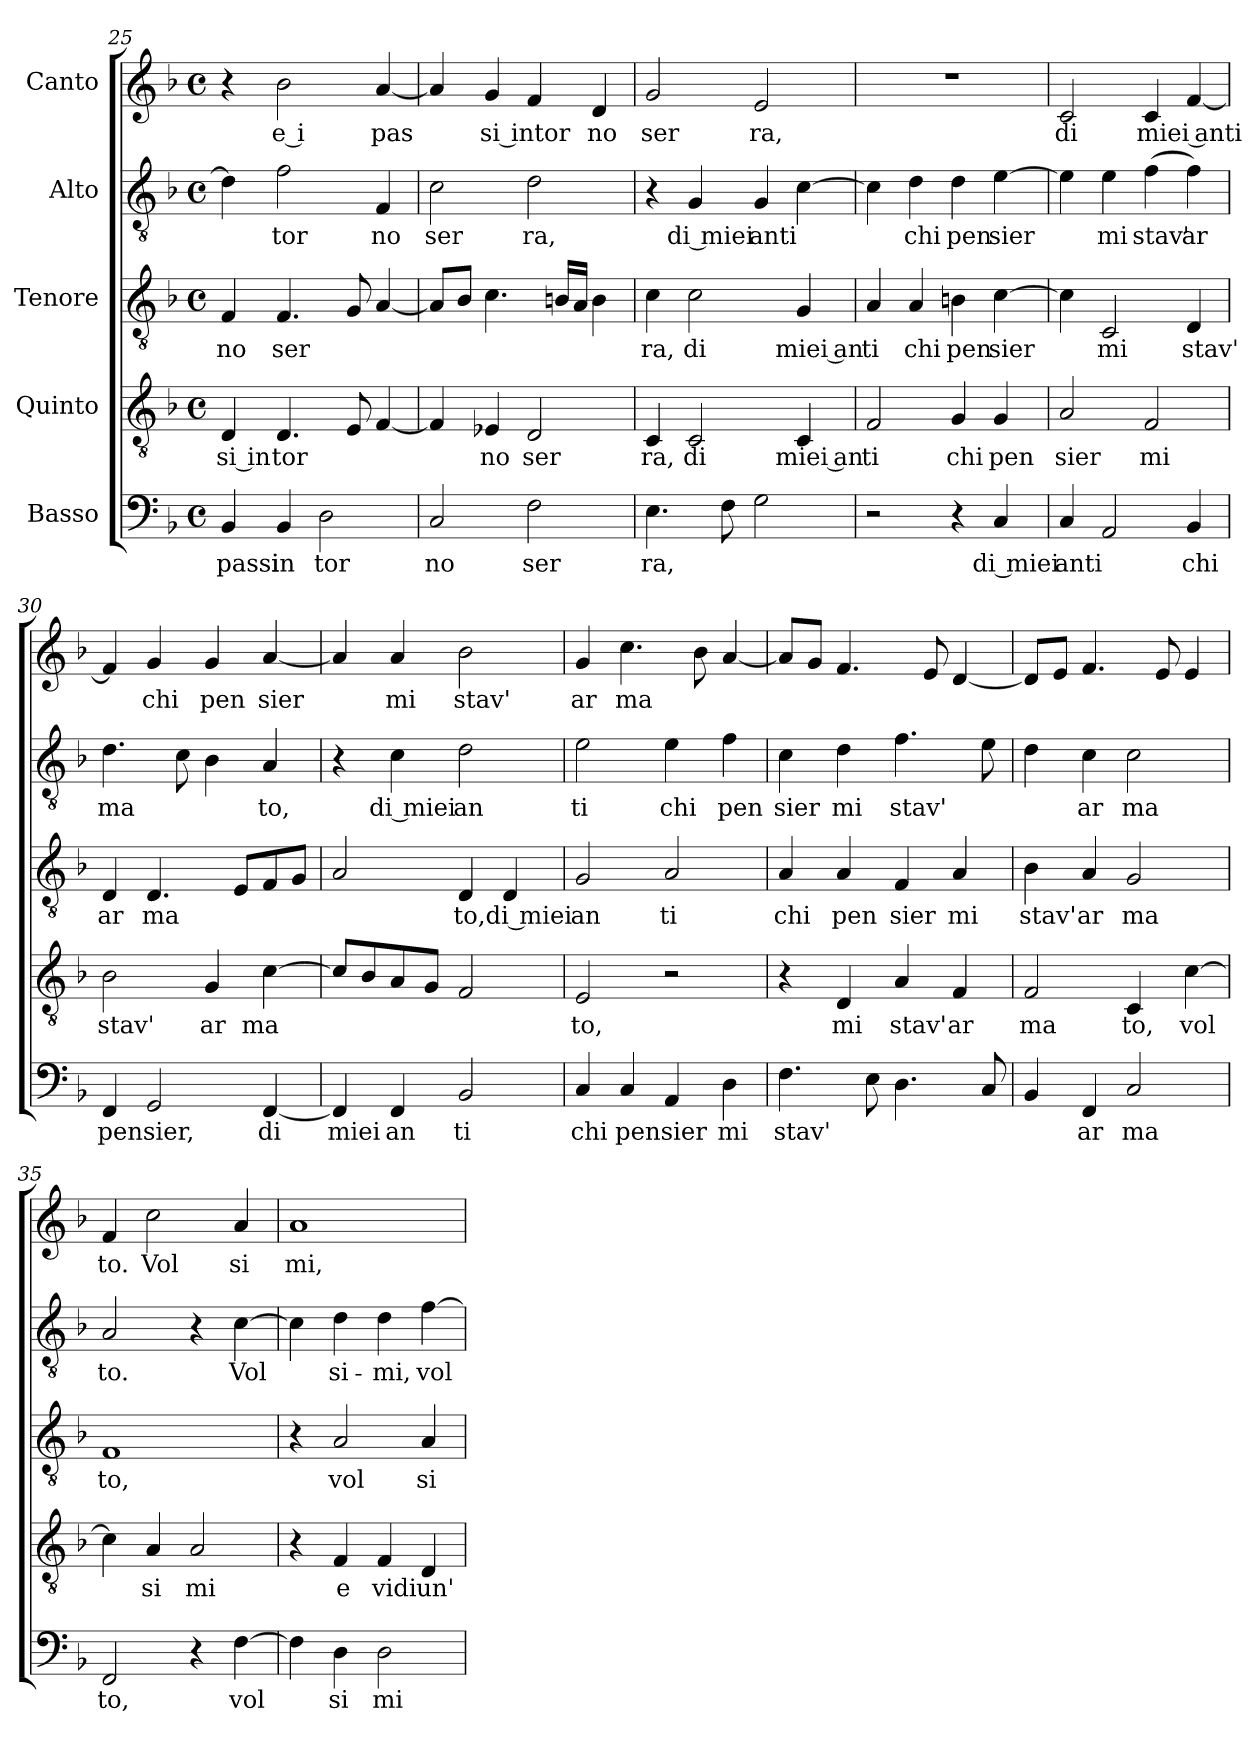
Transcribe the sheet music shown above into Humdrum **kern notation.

**kern	**text	**kern	**text	**kern	**text	**kern	**text	**kern	**text
*part5	*part5	*part4	*part4	*part3	*part3	*part2	*part2	*part1	*part1
*staff5	*staff5	*staff4	*staff4	*staff3	*staff3	*staff2	*staff2	*staff1	*staff1
*I"Basso	*	*I"Quinto	*	*I"Tenore	*	*I"Alto	*	*I"Canto	*
*clefF4	*	*clefGv2	*	*clefGv2	*	*clefGv2	*	*clefG2	*
*k[b-]	*	*k[b-]	*	*k[b-]	*	*k[b-]	*	*k[b-]	*
*F:	*	*F:	*	*F:	*	*F:	*	*F:	*
*M4/4	*	*M4/4	*	*M4/4	*	*M4/4	*	*M4/4	*
*met(c)	*	*met(c)	*	*met(c)	*	*met(c)	*	*met(c)	*
=25	=25	=25	=25	=25	=25	=25	=25	=25	=25
!	!LO:LY:b:cj	!	!LO:LY:b:rj	!	!LO:LY:b:cj	!	!	!	!
4BB-/	passi	4D/	si in	4F/	no	4d\]	.	4r	.
!	!LO:LY:b	!	!LO:LY:b	!	!LO:LY:b	!	!LO:LY:b:cj	!	!LO:LY:b:rj
4BB-/	in	4.D/	tor	4.F/	ser	2f\	tor	2b-\	e i
!	!LO:LY:b:cj	!	!	!	!	!	!	!	!
2D\	tor	.	.	.	.	.	.	.	.
.	.	8E/	.	8G/	.	.	.	.	.
!	!	!	!	!	!	!	!LO:LY:b:cj	!	!LO:LY:b
.	.	[<4F/	.	[<4A/	.	4F/	no	[<4a/	pas
=26	=26	=26	=26	=26	=26	=26	=26	=26	=26
!	!LO:LY:b:cj	!	!	!	!	!	!LO:LY:b:cj	!	!
2C/	no	4F/]	.	8A/L]	.	2c\	ser	4a/]	.
.	.	.	.	8B-/J	.	.	.	.	.
!	!	!	!LO:LY:b:cj	!	!	!	!	!	!LO:LY:b:rj
.	.	4E-X/	no	4.c\	.	.	.	4g/	si intor
!	!LO:LY:b:cj	!	!LO:LY:b:cj	!	!	!	!LO:LY:b:cj	!	!
2F\	ser	2D/	ser	.	.	2d\	ra,	4f/	.
.	.	.	.	16Bn/L	.	.	.	.	.
.	.	.	.	16A/J	.	.	.	.	.
!	!	!	!	!	!	!	!	!	!LO:LY:b:cj
.	.	.	.	4B\	.	.	.	4d/	no
=27	=27	=27	=27	=27	=27	=27	=27	=27	=27
!	!LO:LY:b	!	!LO:LY:b:cj	!	!LO:LY:b:cj	!	!	!	!LO:LY:b:cj
4.E\	ra,	4C/	ra,	4c\	ra,	4r	.	2g/	ser
!	!	!	!LO:LY:b:cj	!	!LO:LY:b:cj	!	!LO:LY:b:cj	!	!
.	.	2C/	di	2c\	di	4G/	di miei	.	.
8F\	.	.	.	.	.	.	.	.	.
!	!	!	!	!	!	!	!LO:LY:b	!	!LO:LY:b:cj
2G\	.	.	.	.	.	4G/	anti	2e/	ra,
!	!	!	!LO:LY:b:rj	!	!LO:LY:b:rj	!	!	!	!
.	.	4C/	miei an	4G/	miei an	[>4c\	.	.	.
=28	=28	=28	=28	=28	=28	=28	=28	=28	=28
!	!	!	!LO:LY:b:cj	!	!LO:LY:b:cj	!	!	!	!
2r	.	2F/	ti	4A/	ti	4c\]	.	1r	.
!	!	!	!	!	!LO:LY:b:cj	!	!LO:LY:b:cj	!	!
.	.	.	.	4A/	chi	4d\	chi	.	.
!	!	!	!LO:LY:b:cj	!	!LO:LY:b:cj	!	!LO:LY:b:cj	!	!
4r	.	4G/	chi	4Bn\	pen	4d\	pen	.	.
!	!LO:LY:b:cj	!	!LO:LY:b:cj	!	!LO:LY:b	!	!LO:LY:b	!	!
4C/	di miei	4G/	pen	[>4c\	sier	[>4e\	sier	.	.
=29	=29	=29	=29	=29	=29	=29	=29	=29	=29
!	!LO:LY:b	!	!LO:LY:b:cj	!	!	!	!	!	!LO:LY:b:cj
4C/	anti	2A/	sier	4c\]	.	4e\]	.	2c/	di
!	!	!	!	!	!LO:LY:b:cj	!	!LO:LY:b:cj	!	!
2AA/	.	.	.	2C/	mi	4e\	mi	.	.
!	!	!	!LO:LY:b:cj	!	!	!	!LO:LY:b:cj	!	!LO:LY:b:rj
.	.	2F/	mi	.	.	(>4f\	stav'	4c/	miei anti
!	!LO:LY:b:cj	!	!	!	!LO:LY:b:cj	!	!LO:LY:b:cj	!	!
4BB-/	chi	.	.	4D/	stav'	4f\)	ar	[>4f/	.
!!LO:LB:g=z
=30	=30	=30	=30	=30	=30	=30	=30	=30	=30
!	!LO:LY:b	!	!LO:LY:b:cj	!	!LO:LY:b:cj	!	!LO:LY:b	!	!
4FF/	pensier,	2B-\	stav'	4D/	ar	4.d\	ma	4f/]	.
!	!	!	!	!	!LO:LY:b	!	!	!	!LO:LY:b:cj
2GG/	.	.	.	4.D/	ma	.	.	4g/	chi
.	.	.	.	.	.	8c\	.	.	.
!	!	!	!LO:LY:b:cj	!	!	!	!	!	!LO:LY:b:cj
.	.	4G/	ar	.	.	4B-\	.	4g/	pen
.	.	.	.	8E/L	.	.	.	.	.
!	!LO:LY:b:cj	!	!LO:LY:b	!	!	!	!LO:LY:b:cj	!	!LO:LY:b
[<4FF/	di	[>4c\	ma	8F/	.	4A/	to,	[<4a/	sier
.	.	.	.	8G/J	.	.	.	.	.
=31	=31	=31	=31	=31	=31	=31	=31	=31	=31
!	!LO:LY:b	!	!	!	!	!	!	!	!
4FF/]	miei	8c/L]	.	2A/	.	4r	.	4a/]	.
.	.	8B-/	.	.	.	.	.	.	.
!	!LO:LY:b	!	!	!	!	!	!LO:LY:b:cj	!	!LO:LY:b:cj
4FF/	an	8A/	.	.	.	4c\	di miei	4a/	mi
.	.	8G/J	.	.	.	.	.	.	.
!	!LO:LY:b:cj	!	!	!	!LO:LY:b:cj	!	!LO:LY:b	!	!LO:LY:b:cj
2BB-/	ti	2F/	.	4D/	to,	2d\	an	2b-\	stav'
!	!	!	!	!	!LO:LY:b:cj	!	!	!	!
.	.	.	.	4D/	di miei	.	.	.	.
=32	=32	=32	=32	=32	=32	=32	=32	=32	=32
!	!LO:LY:b:cj	!	!LO:LY:b:cj	!	!LO:LY:b	!	!LO:LY:b:cj	!	!LO:LY:b:cj
4C/	chi	2E/	to,	2G/	an	2e\	ti	4g/	ar
!	!LO:LY:b	!	!	!	!	!	!	!	!LO:LY:b
4C/	pensier	.	.	.	.	.	.	4.cc\	ma
!	!	!	!	!	!LO:LY:b:cj	!	!LO:LY:b:cj	!	!
4AA/	.	2r	.	2A/	ti	4e\	chi	.	.
.	.	.	.	.	.	.	.	8b-\	.
!	!LO:LY:b:cj	!	!	!	!	!	!LO:LY:b:cj	!	!
4D\	mi	.	.	.	.	4f\	pen	[<4a/	.
=33	=33	=33	=33	=33	=33	=33	=33	=33	=33
!	!LO:LY:b	!	!	!	!LO:LY:b:cj	!	!LO:LY:b:cj	!	!
4.F\	stav'	4r	.	4A/	chi	4c\	sier	8a/L]	.
.	.	.	.	.	.	.	.	8g/J	.
!	!	!	!LO:LY:b:cj	!	!LO:LY:b:cj	!	!LO:LY:b:cj	!	!
.	.	4D/	mi	4A/	pen	4d\	mi	4.f/	.
8E\	.	.	.	.	.	.	.	.	.
!	!	!	!LO:LY:b:cj	!	!LO:LY:b:cj	!	!LO:LY:b	!	!
4.D\	.	4A/	stav'	4F/	sier	4.f\	stav'	.	.
.	.	.	.	.	.	.	.	8e/	.
!	!	!	!LO:LY:b:cj	!	!LO:LY:b:cj	!	!	!	!
.	.	4F/	ar	4A/	mi	.	.	[<4d/	.
8C/	.	.	.	.	.	8e\	.	.	.
=34	=34	=34	=34	=34	=34	=34	=34	=34	=34
!	!	!	!LO:LY:b:cj	!	!LO:LY:b:cj	!	!	!	!
4BB-/	.	2F/	ma	4B-\	stav'	4d\	.	8d/L]	.
.	.	.	.	.	.	.	.	8e/J	.
!	!LO:LY:b:cj	!	!	!	!LO:LY:b:cj	!	!LO:LY:b:cj	!	!
4FF/	ar	.	.	4A/	ar	4c\	ar	4.f/	.
!	!LO:LY:b:cj	!	!LO:LY:b:cj	!	!LO:LY:b:cj	!	!LO:LY:b:cj	!	!
2C/	ma	4C/	to,	2G/	ma	2c\	ma	.	.
.	.	.	.	.	.	.	.	8e/	.
!	!	!	!LO:LY:b	!	!	!	!	!	!
.	.	[>4c\	vol	.	.	.	.	4e/	.
=35	=35	=35	=35	=35	=35	=35	=35	=35	=35
!	!LO:LY:b:cj	!	!	!	!LO:LY:b:cj	!	!LO:LY:b:cj	!	!LO:LY:b:cj
2FF/	to,	4c\]	.	1F	to,	2A/	to.	4f/	to.
!	!	!	!LO:LY:b:cj	!	!	!	!	!	!LO:LY:b:cj
.	.	4A/	si	.	.	.	.	2cc\	Vol
!	!	!	!LO:LY:b:cj	!	!	!	!	!	!
4r	.	2A/	mi	.	.	4r	.	.	.
!	!LO:LY:b	!	!	!	!	!	!LO:LY:b	!	!LO:LY:b:cj
[>4F\	vol	.	.	.	.	[<4c\	Vol	4a/	si
!!LO:PB:g=z
=36	=36	=36	=36	=36	=36	=36	=36	=36	=36
!	!	!	!	!	!	!	!	!	!LO:LY:b:cj
4F\]	.	4r	.	4r	.	4c\]	.	1a	mi,
!	!LO:LY:b:cj	!	!LO:LY:b:cj	!	!LO:LY:b:cj	!	!LO:LY:b:cj	!	!
4D\	si	4F/	e	2A/	vol	4d\	si-	.	.
!	!LO:LY:b:cj	!	!LO:LY:b	!	!	!	!LO:LY:b:cj	!	!
2D\	mi	4F/	vidi	.	.	4d\	-mi,	.	.
!	!	!	!LO:LY:b	!	!LO:LY:b:cj	!	!LO:LY:b	!	!
.	.	4D/	un'	4A/	si	[>4f\	vol-	.	.
=	=	=	=	=	=	=	=	=	=
*-	*-	*-	*-	*-	*-	*-	*-	*-	*-
